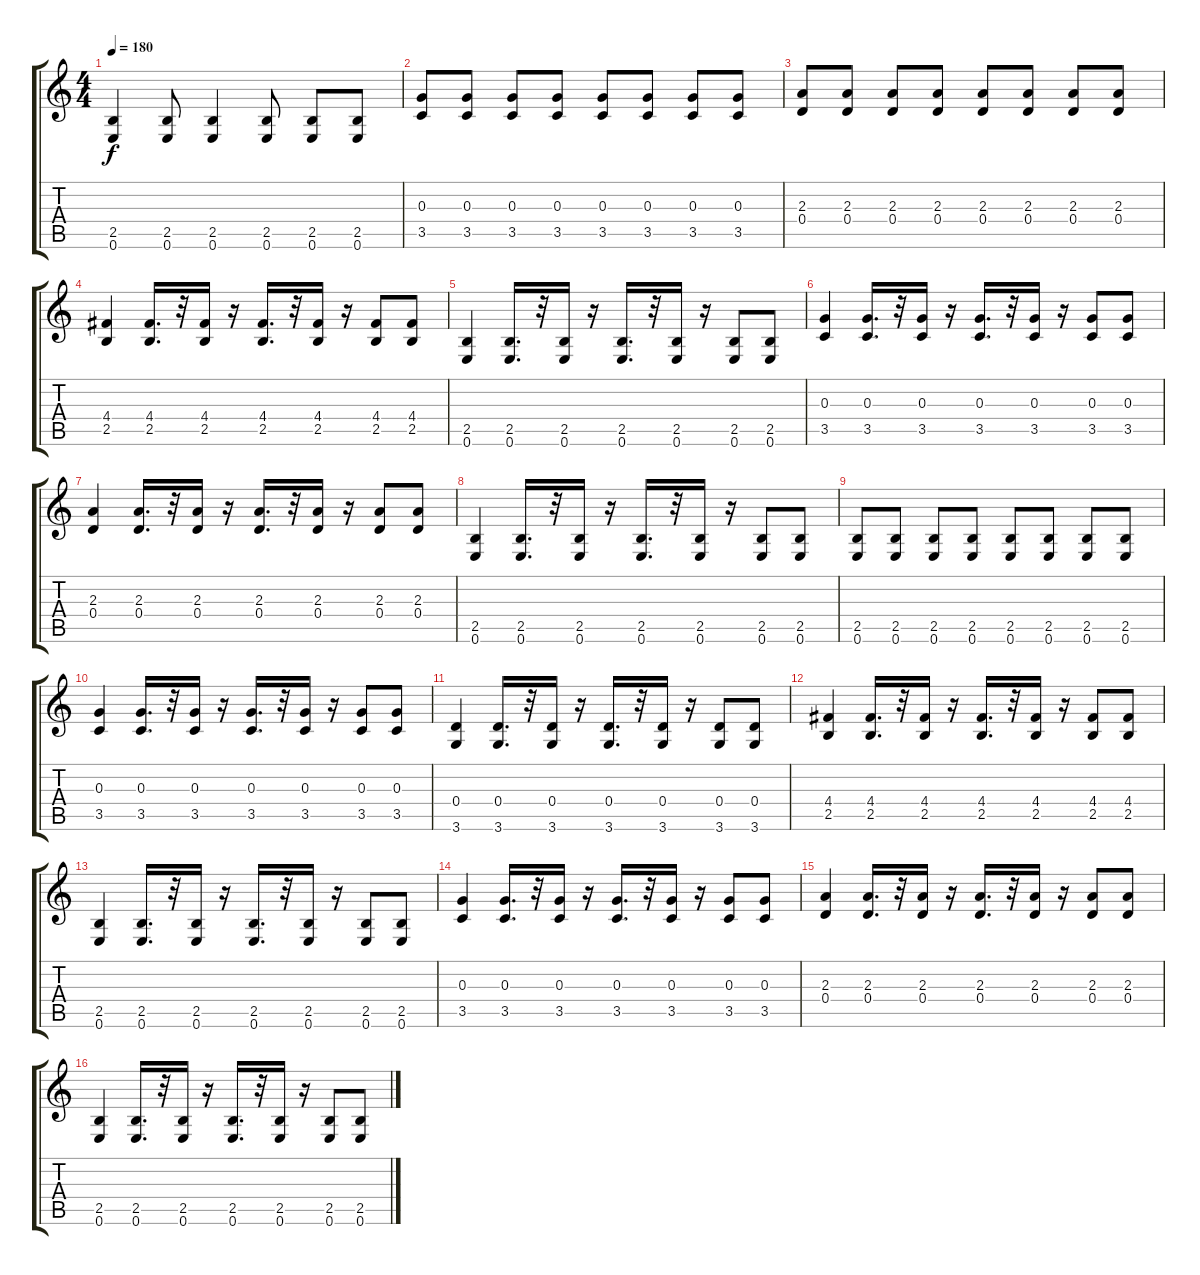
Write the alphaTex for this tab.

\track "" {instrument overdrivenguitar}
\staff {score tabs}
\tuning (E4 B3 G3 D3 A2 E2) {hide}
\ts (4 4)
\tempo 180
\clef g2
\ks c
(2.5 0.6).4{dy f} (2.5 0.6).8 (2.5 0.6).4 (2.5 0.6).8 (2.5 0.6).8 (2.5 0.6).8 |
(0.3 3.5).8 (0.3 3.5).8 (0.3 3.5).8 (0.3 3.5).8 (0.3 3.5).8 (0.3 3.5).8 (0.3 3.5).8 (0.3 3.5).8 |
(2.3 0.4).8 (2.3 0.4).8 (2.3 0.4).8 (2.3 0.4).8 (2.3 0.4).8 (2.3 0.4).8 (2.3 0.4).8 (2.3 0.4).8 |
(4.4 2.5).4 (4.4 2.5).16{d} r.32 (4.4 2.5).16 r.16 (4.4 2.5).16{d} r.32 (4.4 2.5).16 r.16 (4.4 2.5).8 (4.4 2.5).8 |
(2.5 0.6).4 (2.5 0.6).16{d} r.32 (2.5 0.6).16 r.16 (2.5 0.6).16{d} r.32 (2.5 0.6).16 r.16 (2.5 0.6).8 (2.5 0.6).8 |
(0.3 3.5).4 (0.3 3.5).16{d} r.32 (0.3 3.5).16 r.16 (0.3 3.5).16{d} r.32 (0.3 3.5).16 r.16 (0.3 3.5).8 (0.3 3.5).8 |
(2.3 0.4).4 (2.3 0.4).16{d} r.32 (2.3 0.4).16 r.16 (2.3 0.4).16{d} r.32 (2.3 0.4).16 r.16 (2.3 0.4).8 (2.3 0.4).8 |
(2.5 0.6).4 (2.5 0.6).16{d} r.32 (2.5 0.6).16 r.16 (2.5 0.6).16{d} r.32 (2.5 0.6).16 r.16 (2.5 0.6).8 (2.5 0.6).8 |
(2.5 0.6).8 (2.5 0.6).8 (2.5 0.6).8 (2.5 0.6).8 (2.5 0.6).8 (2.5 0.6).8 (2.5 0.6).8 (2.5 0.6).8 |
(0.3 3.5).4 (0.3 3.5).16{d} r.32 (0.3 3.5).16 r.16 (0.3 3.5).16{d} r.32 (0.3 3.5).16 r.16 (0.3 3.5).8 (0.3 3.5).8 |
(0.4 3.6).4 (0.4 3.6).16{d} r.32 (0.4 3.6).16 r.16 (0.4 3.6).16{d} r.32 (0.4 3.6).16 r.16 (0.4 3.6).8 (0.4 3.6).8 |
(4.4 2.5).4 (4.4 2.5).16{d} r.32 (4.4 2.5).16 r.16 (4.4 2.5).16{d} r.32 (4.4 2.5).16 r.16 (4.4 2.5).8 (4.4 2.5).8 |
(2.5 0.6).4 (2.5 0.6).16{d} r.32 (2.5 0.6).16 r.16 (2.5 0.6).16{d} r.32 (2.5 0.6).16 r.16 (2.5 0.6).8 (2.5 0.6).8 |
(0.3 3.5).4 (0.3 3.5).16{d} r.32 (0.3 3.5).16 r.16 (0.3 3.5).16{d} r.32 (0.3 3.5).16 r.16 (0.3 3.5).8 (0.3 3.5).8 |
(2.3 0.4).4 (2.3 0.4).16{d} r.32 (2.3 0.4).16 r.16 (2.3 0.4).16{d} r.32 (2.3 0.4).16 r.16 (2.3 0.4).8 (2.3 0.4).8 |
(2.5 0.6).4 (2.5 0.6).16{d} r.32 (2.5 0.6).16 r.16 (2.5 0.6).16{d} r.32 (2.5 0.6).16 r.16 (2.5 0.6).8 (2.5 0.6).8
